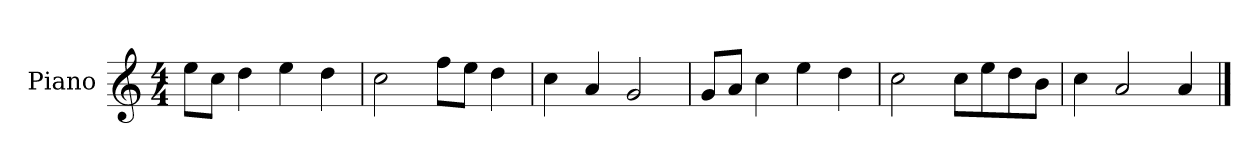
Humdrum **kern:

**kern
*part1
*staff1
*I"Piano
*I'P-no
*clefG2
*k[]
*M4/4
*MM90
=1
8ee\L
8cc\J
4dd\
4ee\
4dd\
=2
2cc\
8ff\L
8ee\J
4dd\
=3
4cc\
4a/
2g/
=4
8g/L
8a/J
4cc\
4ee\
4dd\
=5
2cc\
8cc\L
8ee\
8dd\
8b\J
=6
4cc\
2a/
4a/
==
*-
